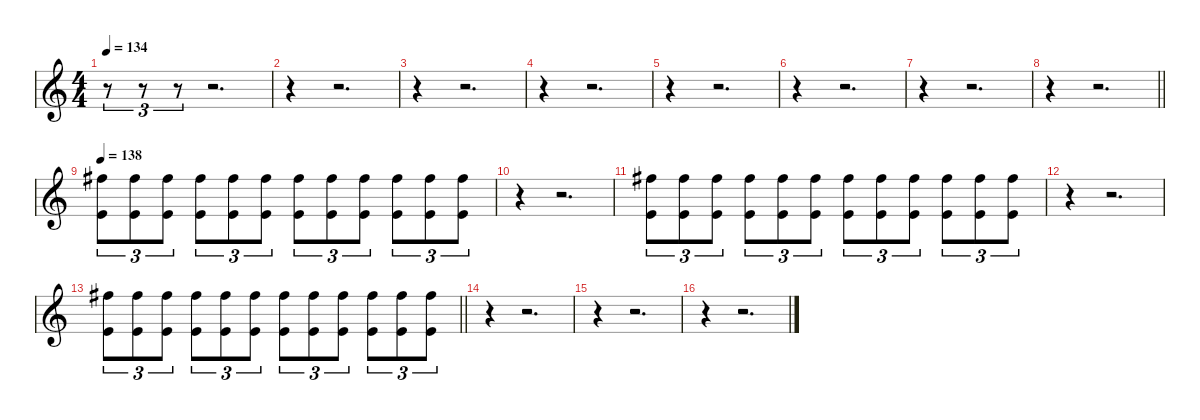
\defaultSystemsLayout 4
\hideDynamics
\bracketExtendMode nobrackets
\singleTrackTrackNamePolicy hidden
\multiTrackTrackNamePolicy hidden
\otherSystemsTrackNameOrientation horizontal
\track ("Jamie Meyer" "orch.hit.") {instrument orchestrahit}
\staff {score}
\tuning (E4 C4 G3 C3 G2 C2)
\ts (4 4)
\tempo 134
\clef g2
\ks c
r.8{tu (3 2) dy f beam Down} r.8{tu (3 2) beam Down} r.8{tu (3 2) beam Down} r.2{d beam Down} |
r.4{beam Down} r.2{d beam Down} |
r.4{beam Down} r.2{d beam Down} |
r.4{beam Down} r.2{d beam Down} |
r.4{beam Down} r.2{d beam Down} |
r.4{beam Down} r.2{d beam Down} |
r.4{beam Down} r.2{d beam Down} |
\barLineRight lightlight
r.4{beam Down} r.2{d beam Down} |
\tempo 138
(0.1 23.3{acc #}).8{tu (3 2) beam Down} (0.1 23.3{acc #}).8{tu (3 2) beam Down} (0.1 23.3{acc #}).8{tu (3 2) beam Down} (0.1 23.3{acc #}).8{tu (3 2) beam Down} (0.1 23.3{acc #}).8{tu (3 2) beam Down} (0.1 23.3{acc #}).8{tu (3 2) beam Down} (0.1 23.3{acc #}).8{tu (3 2) beam Down} (0.1 23.3{acc #}).8{tu (3 2) beam Down} (0.1 23.3{acc #}).8{tu (3 2) beam Down} (0.1 23.3{acc #}).8{tu (3 2) beam Down} (0.1 23.3{acc #}).8{tu (3 2) beam Down} (0.1 23.3{acc #}).8{tu (3 2) beam Down} |
r.4{beam Down} r.2{d beam Down} |
(0.1 23.3{acc #}).8{tu (3 2) beam Down} (0.1 23.3{acc #}).8{tu (3 2) beam Down} (0.1 23.3{acc #}).8{tu (3 2) beam Down} (0.1 23.3{acc #}).8{tu (3 2) beam Down} (0.1 23.3{acc #}).8{tu (3 2) beam Down} (0.1 23.3{acc #}).8{tu (3 2) beam Down} (0.1 23.3{acc #}).8{tu (3 2) beam Down} (0.1 23.3{acc #}).8{tu (3 2) beam Down} (0.1 23.3{acc #}).8{tu (3 2) beam Down} (0.1 23.3{acc #}).8{tu (3 2) beam Down} (0.1 23.3{acc #}).8{tu (3 2) beam Down} (0.1 23.3{acc #}).8{tu (3 2) beam Down} |
r.4{beam Down} r.2{d beam Down} |
\barLineRight lightlight
(0.1 23.3{acc #}).8{tu (3 2) beam Down} (0.1 23.3{acc #}).8{tu (3 2) beam Down} (0.1 23.3{acc #}).8{tu (3 2) beam Down} (0.1 23.3{acc #}).8{tu (3 2) beam Down} (0.1 23.3{acc #}).8{tu (3 2) beam Down} (0.1 23.3{acc #}).8{tu (3 2) beam Down} (0.1 23.3{acc #}).8{tu (3 2) beam Down} (0.1 23.3{acc #}).8{tu (3 2) beam Down} (0.1 23.3{acc #}).8{tu (3 2) beam Down} (0.1 23.3{acc #}).8{tu (3 2) beam Down} (0.1 23.3{acc #}).8{tu (3 2) beam Down} (0.1 23.3{acc #}).8{tu (3 2) beam Down} |
r.4{beam Down} r.2{d beam Down} |
r.4{beam Down} r.2{d beam Down} |
r.4{beam Down} r.2{d beam Down}
